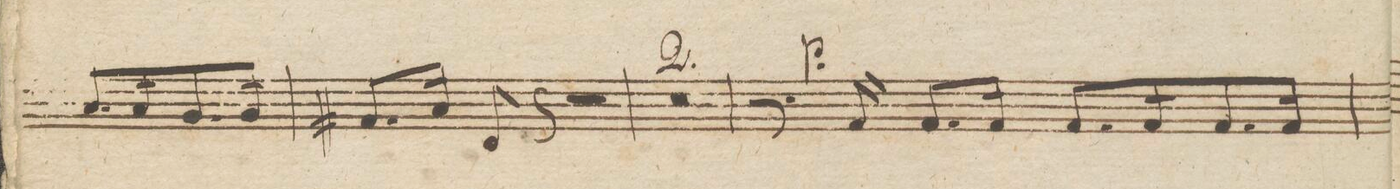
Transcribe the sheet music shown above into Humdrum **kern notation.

**kern	**dynam
*I"Viola.	*
*clefC3	*
*k[]	*
*met(c)	*
*M4/4	*
8.B/L	.
16B/K	.
8.A/	.
16A/Jk	.
=14	=14
8.G#X/L	.
16B/Jk	.
8E/	.
8r	.
2r	.
=15	=15
0r	.
=16	=16
=17	=17
8.r	.
16G/	p
8.G/L	.
16G/Jk	.
8.G/L	.
16G/K	.
8.G/	.
16G/Jk	.
=18	=18
*-	*-
